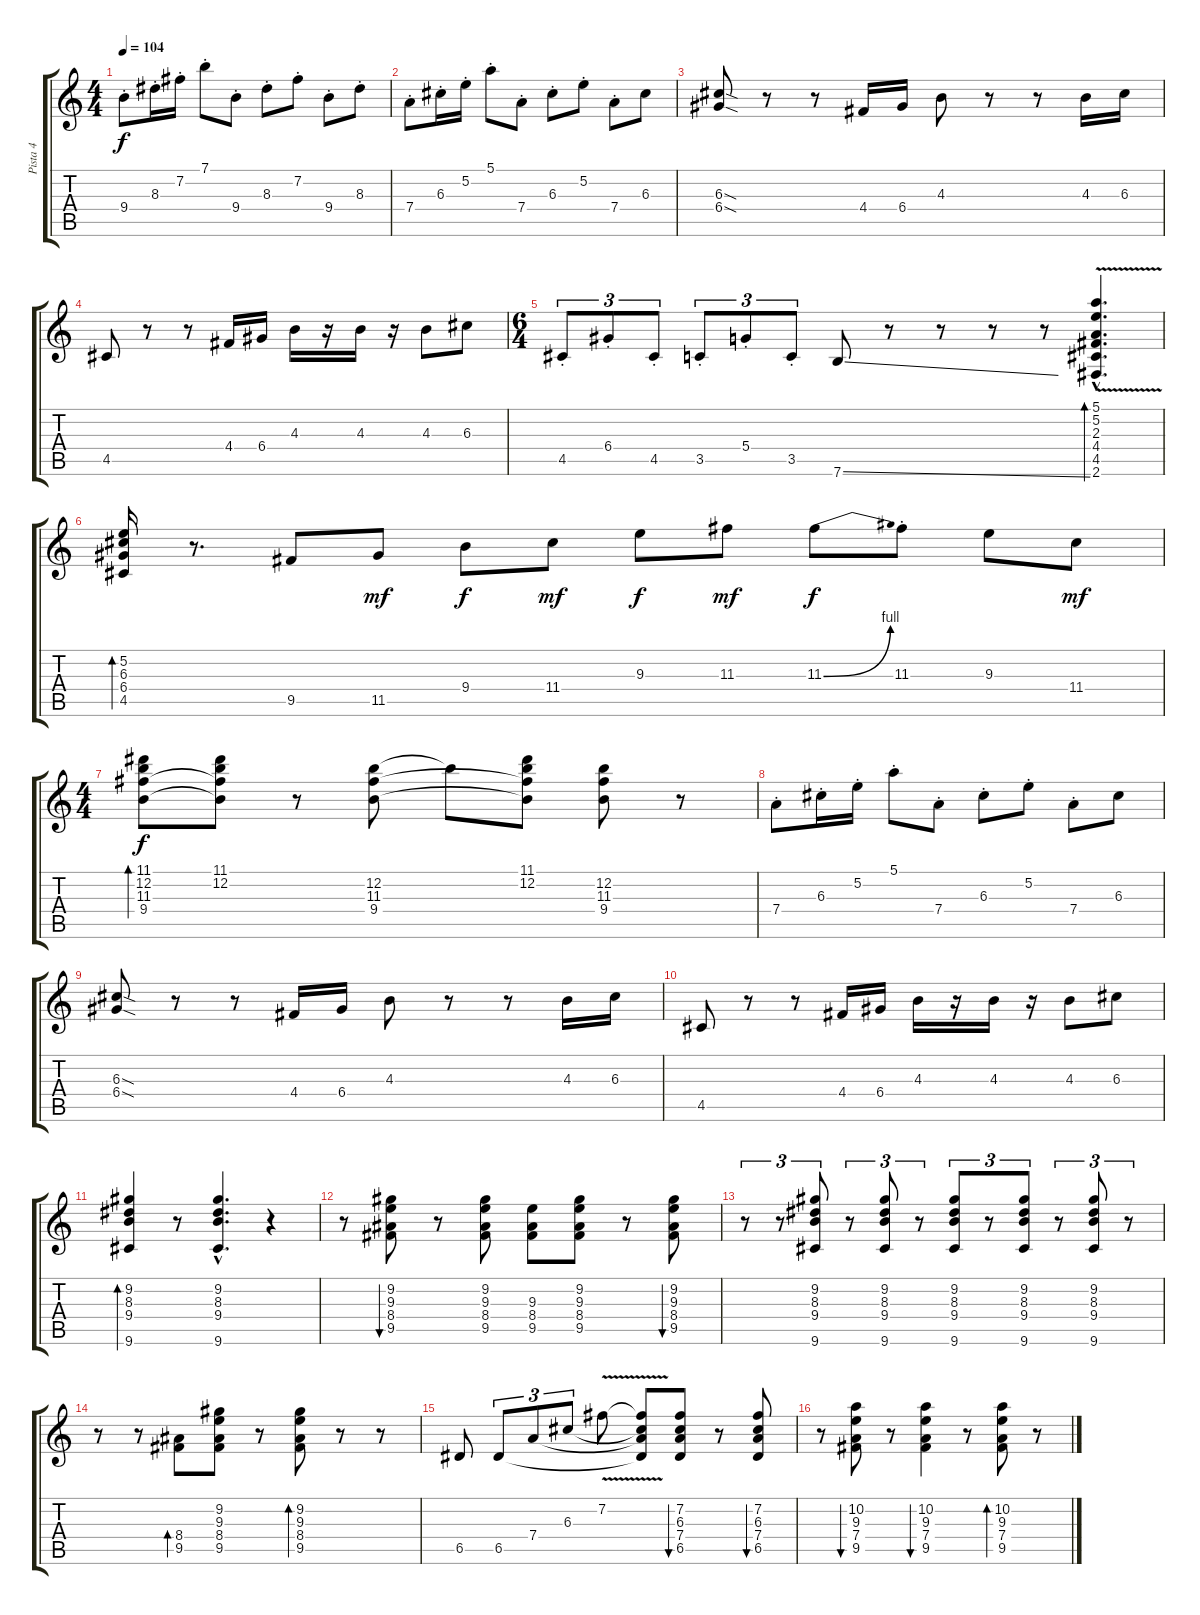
\track ("Pista 4" "Pista 4") {instrument electricguitarjazz}
\staff {score tabs}
\tuning (E4 B3 G3 D3 A2 E2) {hide}
\ts (4 4)
\tempo 104
\clef g2
\ks c
9.4{st}.8{dy f} 8.3{st}.16 7.2{st}.16 7.1{st}.8 9.4{st}.8 8.3{st}.8 7.2{st}.8 9.4{st}.8 8.3{st}.8 |
7.4{st}.8 6.3{st}.16 5.2{st}.16 5.1{st}.8 7.4{st}.8 6.3{st}.8 5.2{st}.8 7.4{st}.8 6.3.8 |
(6.3{sod} 6.4{sod}).8 r.8 r.8 4.4.16 6.4.16 4.3.8 r.8 r.8 4.3.16 6.3.16 |
4.5.8 r.8 r.8 4.4.16 6.4.16 4.3.16 r.16 4.3.16 r.16 4.3.8 6.3.8 |
\ts (6 4)
4.5{st}.8{tu (3 2)} 6.4{st}.8{tu (3 2)} 4.5{st}.8{tu (3 2)} 3.5{st}.8{tu (3 2)} 5.4{st}.8{tu (3 2)} 3.5{st}.8{tu (3 2)} 7.6{ss}.8 r.8 r.8 r.8 r.8 (5.1{hac} 5.2{hac} 2.3{hac} 4.4{hac} 4.5{hac} 2.6{v hac}).4{d bd 60} |
(5.2 6.3 6.4 4.5).16{bd 30} r.8{d} 9.5.8 11.5.8{dy mf} 9.4.8{dy f} 11.4.8{dy mf} 9.3.8{dy f} 11.3.8{dy mf} 11.3{be (bend 0 0 60 4)}.8{dy f} 11.3{st}.8 9.3.8 11.4.8{dy mf} |
\ts (4 4)
(11.1 12.2 11.3 9.4).8{bd 120 dy f} (11.1 12.2 11.3{t} 9.4{t}).8 r.8 (12.2 11.3 9.4).8 12.2{t}.8 (11.1 12.2 11.3{t} 9.4{t}).8 (12.2 11.3 9.4).8 r.8 |
7.4{st}.8 6.3{st}.16 5.2{st}.16 5.1{st}.8 7.4{st}.8 6.3{st}.8 5.2{st}.8 7.4{st}.8 6.3.8 |
(6.3{sod} 6.4{sod}).8 r.8 r.8 4.4.16 6.4.16 4.3.8 r.8 r.8 4.3.16 6.3.16 |
4.5.8 r.8 r.8 4.4.16 6.4.16 4.3.16 r.16 4.3.16 r.16 4.3.8 6.3.8 |
(9.2 8.3 9.4 9.6).4{bd 60} r.8 (9.2{hac} 8.3{hac} 9.4{hac} 9.6{hac}).4{d} r.4 |
r.8 (9.2 9.3 8.4 9.5).8{bu 60} r.8 (9.2 9.3 8.4 9.5).8 (9.3 8.4 9.5).8 (9.2 9.3 8.4 9.5).8 r.8 (9.2 9.3 8.4 9.5).8{bu 60} |
r.8{tu (3 2)} r.8{tu (3 2)} (9.2 8.3 9.4 9.6).8{tu (3 2)} r.8{tu (3 2)} (9.2 8.3 9.4 9.6).8{tu (3 2)} r.8{tu (3 2)} (9.2 8.3 9.4 9.6).8{tu (3 2)} r.8{tu (3 2)} (9.2 8.3 9.4 9.6).8{tu (3 2)} r.8{tu (3 2)} (9.2 8.3 9.4 9.6).8{tu (3 2)} r.8{tu (3 2)} |
r.8 r.8 (8.4 9.5).8{bd 60} (9.2 9.3 8.4 9.5).8 r.8 (9.2 9.3 8.4 9.5).8{bd 60} r.8 r.8 |
6.5.8 6.5.8{tu (3 2)} 7.4.8{tu (3 2)} 6.3.8{tu (3 2)} 7.2{v}.8 (7.2{t} 6.3{t} 7.4{t} 6.5{t}).8 (7.2 6.3 7.4 6.5).8{bu 60} r.8 (7.2 6.3 7.4 6.5).8{bu 60} |
r.8 (10.2 9.3 7.4 9.5).8{bu 60} r.8 (10.2 9.3 7.4 9.5).4{bu 60} r.8 (10.2 9.3 7.4 9.5).8{bd 60} r.8
